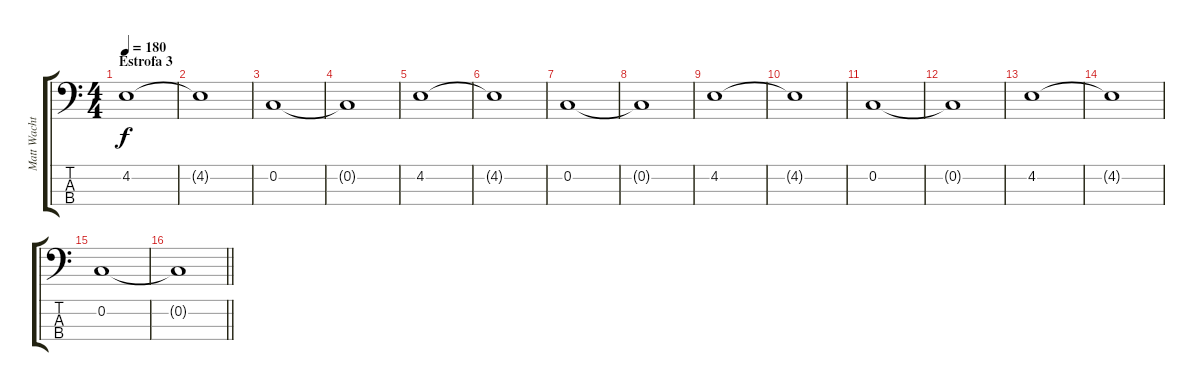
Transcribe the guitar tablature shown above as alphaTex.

\track ("Matt Wachter" "Matt Wacht") {instrument electricbasspick}
\staff {score tabs}
\tuning (F2 C2 G1 C1) {hide}
\ts (4 4)
\section ("" "Estrofa 3")
\tempo 180
\clef f4
\ks c
4.2.1{dy f} |
4.2{t}.1 |
0.2.1 |
0.2{t}.1 |
4.2.1 |
4.2{t}.1 |
0.2.1 |
0.2{t}.1 |
4.2.1 |
4.2{t}.1 |
0.2.1 |
0.2{t}.1 |
4.2.1 |
4.2{t}.1 |
0.2.1 |
\barLineRight lightlight
0.2{t}.1
